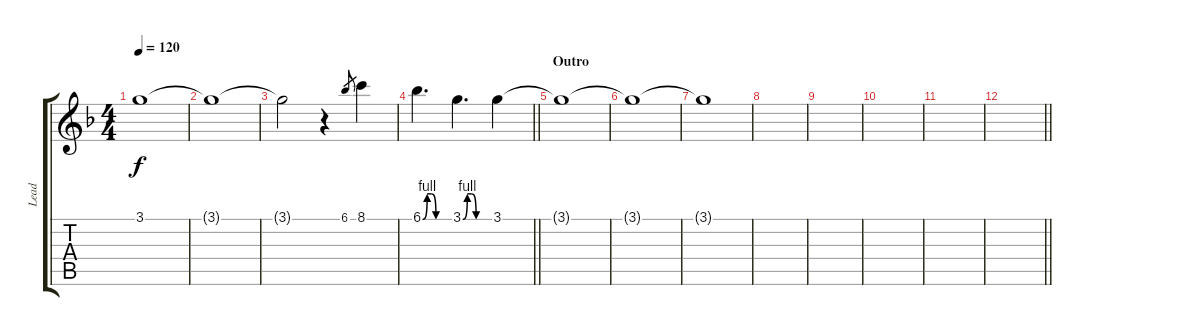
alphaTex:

\track ("Lead" "Lead") {instrument distortionguitar}
\staff {score tabs}
\tuning (E4 B3 G3 D3 A2 E2) {hide}
\ts (4 4)
\tempo 120
\clef g2
\ks f
3.1{t}.1{dy f} |
3.1{t}.1 |
3.1{t}.2 r.4 6.1.8{gr} 8.1.4 |
\barLineRight lightlight
6.1{be (custom 0 0 10 4 20 4 30 0 60 0)}.4{d} 3.1{be (custom 0 0 10 4 20 4 30 0 60 0)}.4{d} 3.1.4 |
\section ("" "Outro")
3.1{t}.1 |
3.1{t}.1 |
3.1{t}.1 |
|
|
|
|
\barLineRight lightlight
